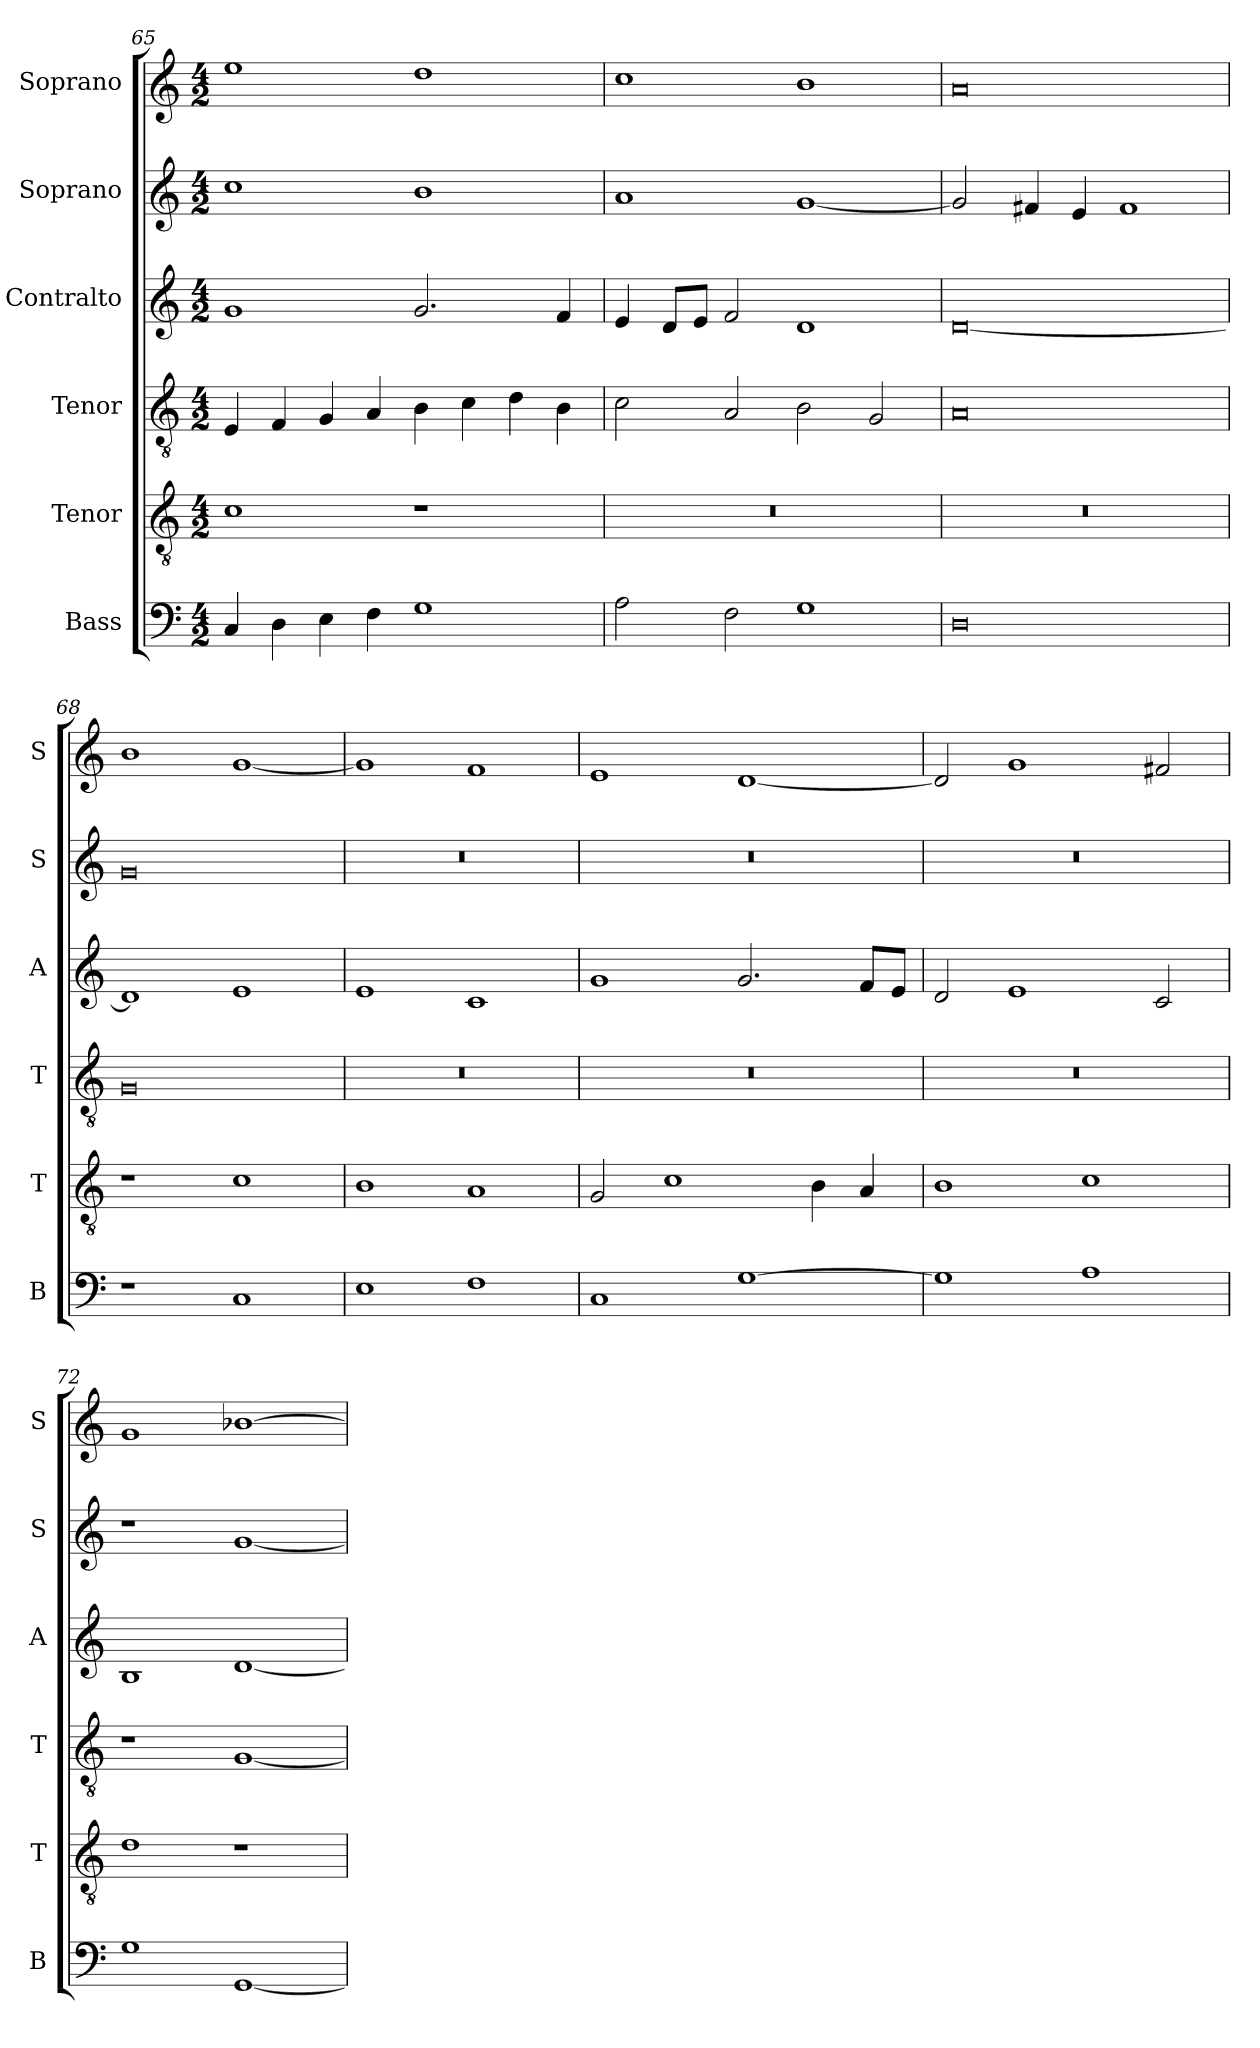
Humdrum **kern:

**kern	**kern	**kern	**kern	**kern	**kern
*part6	*part5	*part4	*part3	*part2	*part1
*staff6	*staff5	*staff4	*staff3	*staff2	*staff1
*I"Bass	*I"Tenor	*I"Tenor	*I"Contralto	*I"Soprano	*I"Soprano
*I'B	*I'T	*I'T	*I'A	*I'S	*I'S
*clefF4	*clefGv2	*clefGv2	*clefG2	*clefG2	*clefG2
*k[]	*k[]	*k[]	*k[]	*k[]	*k[]
*G:mix	*G:mix	*G:mix	*G:mix	*G:mix	*G:mix
*M4/2	*M4/2	*M4/2	*M4/2	*M4/2	*M4/2
=65	=65	=65	=65	=65	=65
4C	1c	4E	1g	1cc	1ee
4D	.	4F	.	.	.
4E	.	4G	.	.	.
4F	.	4A	.	.	.
1G	1r	4B	2.g	1b	1dd
.	.	4c	.	.	.
.	.	4d	.	.	.
.	.	4B	4f	.	.
=66	=66	=66	=66	=66	=66
2A	0r	2c	4e	1a	1cc
.	.	.	8d/L	.	.
.	.	.	8e/J	.	.
2F	.	2A	2f	.	.
1G	.	2B	1d	[1g	1b
.	.	2G	.	.	.
=67	=67	=67	=67	=67	=67
0D	0r	0A	[0d	2g]	0a
.	.	.	.	4f#X	.
.	.	.	.	4e	.
.	.	.	.	1f#	.
=68	=68	=68	=68	=68	=68
1r	1r	0G	1d]	0g	1b
1C	1c	.	1e	.	[1g
=69	=69	=69	=69	=69	=69
1E	1B	0r	1e	0r	1g]
1F	1A	.	1c	.	1f
=70	=70	=70	=70	=70	=70
1C	2G	0r	1g	0r	1e
.	1c	.	.	.	.
[1G	.	.	2.g	.	[1d
.	4B	.	.	.	.
.	4A	.	8f/L	.	.
.	.	.	8e/J	.	.
=71	=71	=71	=71	=71	=71
1G]	1B	0r	2d	0r	2d]
.	.	.	1e	.	1g
1A	1c	.	.	.	.
.	.	.	2c	.	2f#X
=72	=72	=72	=72	=72	=72
1G	1d	1r	1B	1r	1g
[1GG	1r	[1G	[1d	[1g	[1b-X
=	=	=	=	=	=
*-	*-	*-	*-	*-	*-
